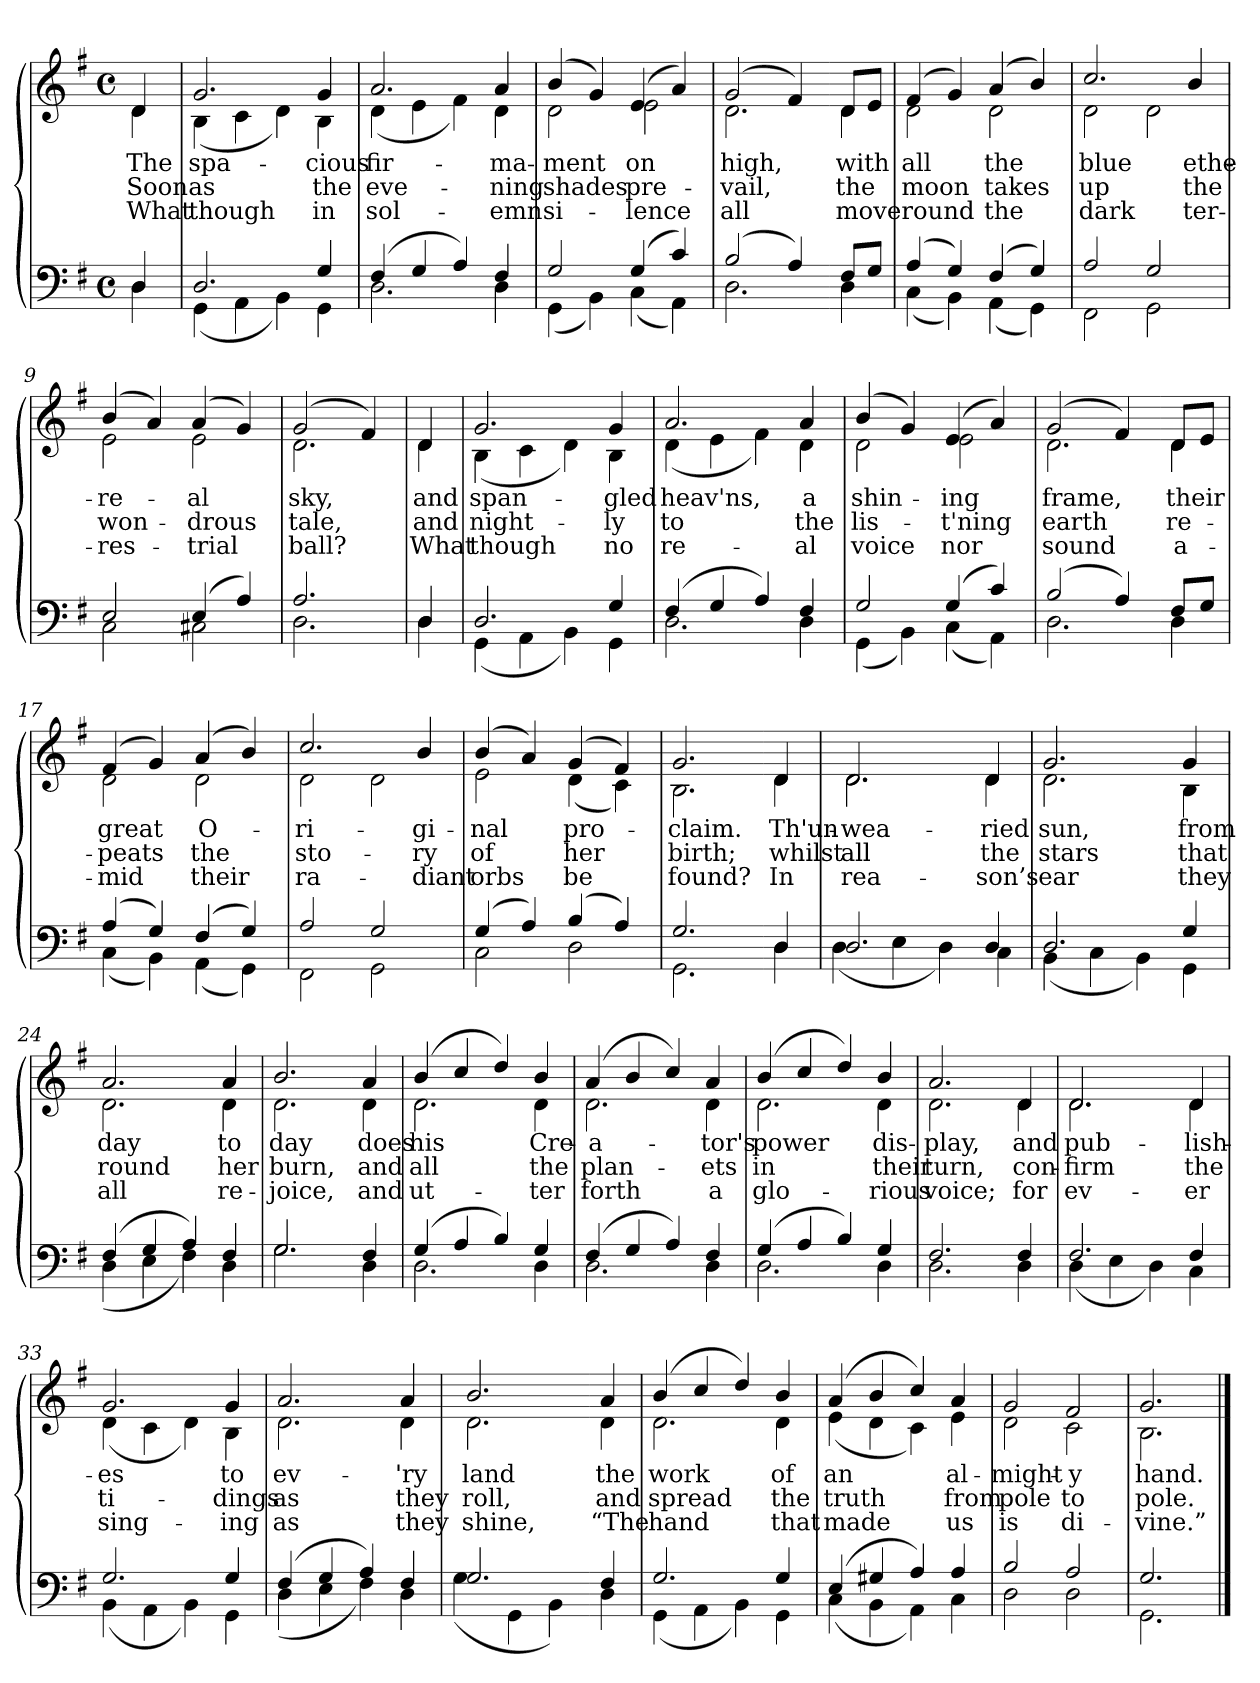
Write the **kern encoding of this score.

**kern	**kern	**text	**text	**text
*part2	*part1	*part1	*part1	*part1
*staff2	*staff1	*staff1	*staff1	*staff1
*clefF4	*clefG2	*	*	*
*k[f#]	*k[f#]	*	*	*
*M4/4	*M4/4	*	*	*
*met(c)	*met(c)	*	*	*
=1	=1	=1	=1	=1
*^	*	*	*	*
!	!	!LO:TX:b:i:t=Verse	!	!	!
!	!	!	!LO:LY:b	!LO:LY:b	!LO:LY:b
*	*	*^	*	*	*
4D/	4D\	4d/	4d\	The	Soon	What
=2	=2	=2	=2	=2	=2	=2
!	!	!	!	!LO:LY:b	!LO:LY:b	!LO:LY:b
2.D/	(<4GG\	2.g/	(<4B\	spa-	as	though
.	4AA\	.	4c\	.	.	.
.	4BB\)	.	4d\)	.	.	.
!	!	!	!	!LO:LY:b	!LO:LY:b	!LO:LY:b
4G/	4GG\	4g/	4B\	-cious	the	in
=3	=3	=3	=3	=3	=3	=3
!	!	!	!	!LO:LY:b	!LO:LY:b	!LO:LY:b
(>4F#/	2.D\	2.a/	(<4d\	fir-	eve-	sol-
4G/	.	.	4e\	.	.	.
4A/)	.	.	4f#\)	.	.	.
!	!	!	!	!LO:LY:b	!LO:LY:b	!LO:LY:b
4F#/	4D\	4a/	4d\	-ma-	-ning	-emn
=4	=4	=4	=4	=4	=4	=4
!	!	!	!	!LO:LY:b	!LO:LY:b	!LO:LY:b
2G/	(<4GG\	(>4b/	2d\	-ment	shades	si-
.	4BB\)	4g/)	.	.	.	.
!	!	!	!	!LO:LY:b	!LO:LY:b	!LO:LY:b
(>4G/	(<4C\	(>4e/	2e\	on	pre-	-lence
4c/)	4AA\)	4a/)	.	.	.	.
=5	=5	=5	=5	=5	=5	=5
!	!	!	!	!LO:LY:b	!LO:LY:b	!LO:LY:b
(>2B/	2.D\	(>2g/	2.d\	high,	-vail,	all
4A/)	.	4f#/)	.	.	.	.
!!LO:LB:g=z	!!
=6-	=6-	=6-	=6-	=6-	=6-	=6-
!	!	!	!	!LO:LY:b	!LO:LY:b	!LO:LY:b
8F#/L	4D\	8d/L	4d\	with	the	move
8G/J	.	8e/J	.	.	.	.
=7	=7	=7	=7	=7	=7	=7
!	!	!	!	!LO:LY:b	!LO:LY:b	!LO:LY:b
(>4A/	(<4C\	(>4f#/	2d\	all	moon	round
4G/)	4BB\)	4g/)	.	.	.	.
!	!	!	!	!LO:LY:b	!LO:LY:b	!LO:LY:b
(>4F#/	(<4AA\	(>4a/	2d\	the	takes	the
4G/)	4GG\)	4b/)	.	.	.	.
=8	=8	=8	=8	=8	=8	=8
!	!	!	!	!LO:LY:b	!LO:LY:b	!LO:LY:b
2A/	2FF#\	2.cc/	2d\	blue	up	dark
2G/	2GG\	.	2d\	.	.	.
!	!	!	!	!LO:LY:b	!LO:LY:b	!LO:LY:b
.	.	4b/	.	ethe-	the	ter-
=9	=9	=9	=9	=9	=9	=9
!	!	!	!	!LO:LY:b	!LO:LY:b	!LO:LY:b
2E/	2C\	(>4b/	2e\	-re-	won-	-res-
.	.	4a/)	.	.	.	.
!	!	!	!	!LO:LY:b	!LO:LY:b	!LO:LY:b
(>4E/	2C#X\	(>4a/	2e\	-al	-drous	-trial
4A/)	.	4g/)	.	.	.	.
=10	=10	=10	=10	=10	=10	=10
!	!	!	!	!LO:LY:b	!LO:LY:b	!LO:LY:b
2.A/	2.D\	(>2g/	2.d\	sky,	tale,	ball?
.	.	4f#/)	.	.	.	.
!!LO:LB:g=z	!!
=11`	=11`	=11`	=11`	=11`	=11`	=11`
!	!	!	!	!LO:LY:b	!LO:LY:b	!LO:LY:b
4D/	4D\	4d/	4d\	and	and	What
=12	=12	=12	=12	=12	=12	=12
!	!	!	!	!LO:LY:b	!LO:LY:b	!LO:LY:b
2.D/	(<4GG\	2.g/	(<4B\	span-	night-	though
.	4AA\	.	4c\	.	.	.
.	4BB\)	.	4d\)	.	.	.
!	!	!	!	!LO:LY:b	!LO:LY:b	!LO:LY:b
4G/	4GG\	4g/	4B\	-gled	-ly	no
=13	=13	=13	=13	=13	=13	=13
!	!	!	!	!LO:LY:b	!LO:LY:b	!LO:LY:b
(>4F#/	2.D\	2.a/	(<4d\	heav'ns,	to	re-
4G/	.	.	4e\	.	.	.
4A/)	.	.	4f#\)	.	.	.
!	!	!	!	!LO:LY:b	!LO:LY:b	!LO:LY:b
4F#/	4D\	4a/	4d\	a	the	-al
=14	=14	=14	=14	=14	=14	=14
!	!	!	!	!LO:LY:b	!LO:LY:b	!LO:LY:b
2G/	(<4GG\	(>4b/	2d\	shin-	lis-	voice
.	4BB\)	4g/)	.	.	.	.
!	!	!	!	!LO:LY:b	!LO:LY:b	!LO:LY:b
(>4G/	(<4C\	(>4e/	2e\	-ing	-t'ning	nor
4c/)	4AA\)	4a/)	.	.	.	.
=15	=15	=15	=15	=15	=15	=15
!	!	!	!	!LO:LY:b	!LO:LY:b	!LO:LY:b
(>2B/	2.D\	(>2g/	2.d\	frame,	earth	sound
4A/)	.	4f#/)	.	.	.	.
!!LO:LB:g=z	!!
=16-	=16-	=16-	=16-	=16-	=16-	=16-
!	!	!	!	!LO:LY:b	!LO:LY:b	!LO:LY:b
8F#/L	4D\	8d/L	4d\	their	re-	a-
8G/J	.	8e/J	.	.	.	.
=17	=17	=17	=17	=17	=17	=17
!	!	!	!	!LO:LY:b	!LO:LY:b	!LO:LY:b
(>4A/	(<4C\	(>4f#/	2d\	great	-peats	-mid
4G/)	4BB\)	4g/)	.	.	.	.
!	!	!	!	!LO:LY:b	!LO:LY:b	!LO:LY:b
(>4F#/	(<4AA\	(>4a/	2d\	O-	the	their
4G/)	4GG\)	4b/)	.	.	.	.
=18	=18	=18	=18	=18	=18	=18
!	!	!	!	!LO:LY:b	!LO:LY:b	!LO:LY:b
2A/	2FF#\	2.cc/	2d\	-ri-	sto-	ra-
2G/	2GG\	.	2d\	.	.	.
!	!	!	!	!LO:LY:b	!LO:LY:b	!LO:LY:b
.	.	4b/	.	-gi-	-ry	-diant
=19	=19	=19	=19	=19	=19	=19
!	!	!	!	!LO:LY:b	!LO:LY:b	!LO:LY:b
(>4G/	2C\	(>4b/	2e\	-nal	of	orbs
4A/)	.	4a/)	.	.	.	.
!	!	!	!	!LO:LY:b	!LO:LY:b	!LO:LY:b
(>4B/	2D\	(>4g/	(<4d\	pro-	her	be
4A/)	.	4f#/)	4c\)	.	.	.
=20	=20	=20	=20	=20	=20	=20
!	!	!	!	!LO:LY:b	!LO:LY:b	!LO:LY:b
2.G/	2.GG\	2.g/	2.B\	-claim.	birth;	found?
!!LO:LB:g=z	!!
=21-	=21-	=21-	=21-	=21-	=21-	=21-
!	!	!	!	!LO:LY:b	!LO:LY:b	!LO:LY:b
4D/	4D\	4d/	4d\	Th'un-	whilst	In
=22	=22	=22	=22	=22	=22	=22
!	!	!	!	!LO:LY:b	!LO:LY:b	!LO:LY:b
2.D/	(<4D\	2.d/	2.d\	-wea-	all	rea-
.	4E\	.	.	.	.	.
.	4D\)	.	.	.	.	.
!	!	!	!	!LO:LY:b	!LO:LY:b	!LO:LY:b
4D/	4C\	4d/	4d\	-ried	the	-son’s
=23	=23	=23	=23	=23	=23	=23
!	!	!	!	!LO:LY:b	!LO:LY:b	!LO:LY:b
2.D/	(<4BB\	2.g/	2.d\	sun,	stars	ear
.	4C\	.	.	.	.	.
.	4BB\)	.	.	.	.	.
!	!	!	!	!LO:LY:b	!LO:LY:b	!LO:LY:b
4G/	4GG\	4g/	4B\	from	that	they
=24	=24	=24	=24	=24	=24	=24
!	!	!	!	!LO:LY:b	!LO:LY:b	!LO:LY:b
(>4F#/	(<4D\	2.a/	2.d\	day	round	all
4G/	4E\	.	.	.	.	.
4A/)	4F#\)	.	.	.	.	.
!	!	!	!	!LO:LY:b	!LO:LY:b	!LO:LY:b
4F#/	4D\	4a/	4d\	to	her	re-
=25	=25	=25	=25	=25	=25	=25
!	!	!	!	!LO:LY:b	!LO:LY:b	!LO:LY:b
2.G/	2.G\	2.b/	2.d\	day	burn,	-joice,
!!LO:LB:g=z	!!
=26-	=26-	=26-	=26-	=26-	=26-	=26-
!	!	!	!	!LO:LY:b	!LO:LY:b	!LO:LY:b
4F#/	4D\	4a/	4d\	does	and	and
=27	=27	=27	=27	=27	=27	=27
!	!	!	!	!LO:LY:b	!LO:LY:b	!LO:LY:b
(>4G/	2.D\	(>4b/	2.d\	his	all	ut-
4A/	.	4cc/	.	.	.	.
4B/)	.	4dd/)	.	.	.	.
!	!	!	!	!LO:LY:b	!LO:LY:b	!LO:LY:b
4G/	4D\	4b/	4d\	Cre-	the	-ter
=28	=28	=28	=28	=28	=28	=28
!	!	!	!	!LO:LY:b	!LO:LY:b	!LO:LY:b
(>4F#/	2.D\	(>4a/	2.d\	-a-	plan-	forth
4G/	.	4b/	.	.	.	.
4A/)	.	4cc/)	.	.	.	.
!	!	!	!	!LO:LY:b	!LO:LY:b	!LO:LY:b
4F#/	4D\	4a/	4d\	-tor's	-ets	a
=29	=29	=29	=29	=29	=29	=29
!	!	!	!	!LO:LY:b	!LO:LY:b	!LO:LY:b
(>4G/	2.D\	(>4b/	2.d\	power	in	glo-
4A/	.	4cc/	.	.	.	.
4B/)	.	4dd/)	.	.	.	.
!	!	!	!	!LO:LY:b	!LO:LY:b	!LO:LY:b
4G/	4D\	4b/	4d\	dis-	their	-rious
=30	=30	=30	=30	=30	=30	=30
!	!	!	!	!LO:LY:b	!LO:LY:b	!LO:LY:b
2.F#/	2.D\	2.a/	2.d\	-play,	turn,	voice;
!!LO:LB:g=z	!!
=31-	=31-	=31-	=31-	=31-	=31-	=31-
!	!	!	!	!LO:LY:b	!LO:LY:b	!LO:LY:b
4F#/	4D\	4d/	4d\	and	con-	for
=32	=32	=32	=32	=32	=32	=32
!	!	!	!	!LO:LY:b	!LO:LY:b	!LO:LY:b
2.F#/	(<4D\	2.d/	2.d\	pub-	-firm	ev-
.	4E\	.	.	.	.	.
.	4D\)	.	.	.	.	.
!	!	!	!	!LO:LY:b	!LO:LY:b	!LO:LY:b
4F#/	4C\	4d/	4d\	-lish-	the	-er
=33	=33	=33	=33	=33	=33	=33
!	!	!	!	!LO:LY:b	!LO:LY:b	!LO:LY:b
2.G/	(<4BB\	2.g/	(<4d\	-es	ti-	sing-
.	4AA\	.	4c\	.	.	.
.	4BB\)	.	4d\)	.	.	.
!	!	!	!	!LO:LY:b	!LO:LY:b	!LO:LY:b
4G/	4GG\	4g/	4B\	to	-dings	-ing
=34	=34	=34	=34	=34	=34	=34
!	!	!	!	!LO:LY:b	!LO:LY:b	!LO:LY:b
(>4F#/	(<4D\	2.a/	2.d\	ev-	as	as
4G/	4E\	.	.	.	.	.
4A/)	4F#\)	.	.	.	.	.
!	!	!	!	!LO:LY:b	!LO:LY:b	!LO:LY:b
4F#/	4D\	4a/	4d\	-'ry	they	they
=35	=35	=35	=35	=35	=35	=35
!	!	!	!	!LO:LY:b	!LO:LY:b	!LO:LY:b
2.G/	(<4G\	2.b/	2.d\	land	roll,	shine,
.	4GG\	.	.	.	.	.
.	4BB\)	.	.	.	.	.
!!LO:LB:g=z	!!
=36-	=36-	=36-	=36-	=36-	=36-	=36-
!	!	!	!	!LO:LY:b	!LO:LY:b	!LO:LY:b
4F#/	4D\	4a/	4d\	the	and	“The
=37	=37	=37	=37	=37	=37	=37
!	!	!	!	!LO:LY:b	!LO:LY:b	!LO:LY:b
2.G/	(<4GG\	(>4b/	2.d\	work	spread	hand
.	4AA\	4cc/	.	.	.	.
.	4BB\)	4dd/)	.	.	.	.
!	!	!	!	!LO:LY:b	!LO:LY:b	!LO:LY:b
4G/	4GG\	4b/	4d\	of	the	that
=38	=38	=38	=38	=38	=38	=38
!	!	!	!	!LO:LY:b	!LO:LY:b	!LO:LY:b
(>4E/	(<4C\	(>4a/	(<4e\	an	truth	made
4G#X/	4BB\	4b/	4d\	.	.	.
4A/)	4AA\)	4cc/)	4c\)	.	.	.
!	!	!	!	!LO:LY:b	!LO:LY:b	!LO:LY:b
4A/	4C\	4a/	4e\	al-	from	us
=39	=39	=39	=39	=39	=39	=39
!	!	!	!	!LO:LY:b	!LO:LY:b	!LO:LY:b
2B/	2D\	2g/	2d\	-might-	pole	is
!	!	!	!	!LO:LY:b	!LO:LY:b	!LO:LY:b
2A/	2D\	2f#/	2c\	-y	to	di-
=40	=40	=40	=40	=40	=40	=40
!	!	!	!	!LO:LY:b	!LO:LY:b	!LO:LY:b
2.G/	2.GG\	2.g/	2.B\	hand.	pole.	-vine.”
*v	*v	*	*	*	*	*
*	*v	*v	*	*	*
==	==	==	==	==
*-	*-	*-	*-	*-
